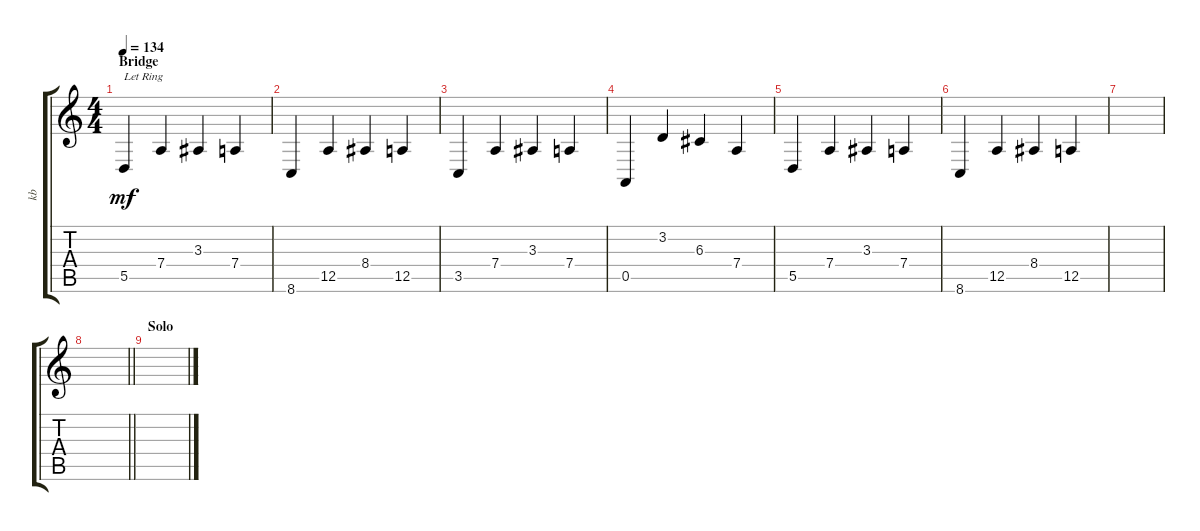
\track ("kb" "kb") {instrument honkytonkpiano}
\staff {score tabs}
\tuning (E4 B3 G3 D3 A2 E2) {hide}
\ts (4 4)
\section ("" "Bridge")
\tempo 134
\clef g2
\ks c
5.5.4{txt "Let Ring" dy mf} 7.4.4 3.3.4 7.4.4 |
8.6.4 12.5.4 8.4.4 12.5.4 |
3.5.4 7.4.4 3.3.4 7.4.4 |
0.5.4 3.2.4 6.3.4 7.4.4 |
5.5.4 7.4.4 3.3.4 7.4.4 |
8.6.4 12.5.4 8.4.4 12.5.4 |
|
\barLineRight lightlight
|
\section ("" "Solo")
